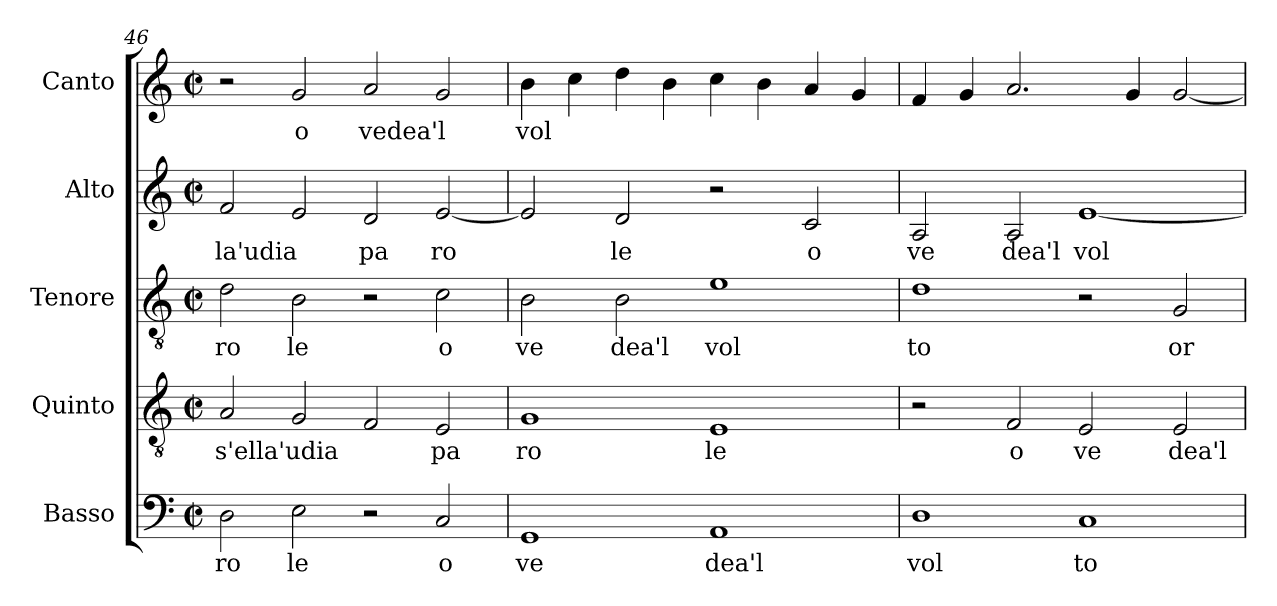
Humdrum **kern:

**kern	**text	**kern	**text	**kern	**text	**kern	**text	**kern	**text
*part5	*part5	*part4	*part4	*part3	*part3	*part2	*part2	*part1	*part1
*staff5	*staff5	*staff4	*staff4	*staff3	*staff3	*staff2	*staff2	*staff1	*staff1
*I"Basso	*	*I"Quinto	*	*I"Tenore	*	*I"Alto	*	*I"Canto	*
*clefF4	*	*clefGv2	*	*clefGv2	*	*clefG2	*	*clefG2	*
*k[]	*	*k[]	*	*k[]	*	*k[]	*	*k[]	*
*C:	*	*C:	*	*C:	*	*C:	*	*C:	*
*M2/2	*	*M2/2	*	*M2/2	*	*M2/2	*	*M2/2	*
*met(c|)	*	*met(c|)	*	*met(c|)	*	*met(c|)	*	*met(c|)	*
=46	=46	=46	=46	=46	=46	=46	=46	=46	=46
!	!LO:LY:b:cj	!	!LO:LY:b:cj	!	!LO:LY:b:cj	!	!LO:LY:b:cj	!	!
2D\	ro	2A/	s'ella'udia	2d\	ro	2f/	la'udia	2r	.
!	!LO:LY:b:cj	!	!LO:LY:b:cj	!	!LO:LY:b:cj	!	!LO:LY:b:cj	!	!LO:LY:b:cj
2E\	le	2G/	.	2B\	le	2e/	.	2g/	o
!	!	!	!LO:LY:b:cj	!	!	!	!LO:LY:b:cj	!	!LO:LY:b:cj
2r	.	2F/	.	2r	.	2d/	pa	2a/	vedea'l
!	!LO:LY:b:cj	!	!LO:LY:b:cj	!	!LO:LY:b:cj	!	!LO:LY:b:cj	!	!LO:LY:b:cj
2C/	o	2E/	pa	2c\	o	[<2e/	ro	2g/	.
=47	=47	=47	=47	=47	=47	=47	=47	=47	=47
!	!LO:LY:b:cj	!	!LO:LY:b:cj	!	!LO:LY:b:cj	!	!LO:LY:b:cj	!	!LO:LY:b:cj
1GG	ve	1G	ro	2B\	ve	2e/]	.	4b\	vol-
!	!	!	!	!	!	!	!	!	!LO:LY:b:cj
.	.	.	.	.	.	.	.	4cc\	--
!	!	!	!	!	!LO:LY:b:cj	!	!LO:LY:b:cj	!	!LO:LY:b:cj
.	.	.	.	2B\	dea'l	2d/	le	4dd\	--
!	!	!	!	!	!	!	!	!	!LO:LY:b:cj
.	.	.	.	.	.	.	.	4b\	--
!	!LO:LY:b:cj	!	!LO:LY:b:cj	!	!LO:LY:b:cj	!	!	!	!LO:LY:b:cj
1AA	dea'l	1E	le	1e	vol	2r	.	4cc\	--
!	!	!	!	!	!	!	!	!	!LO:LY:b:cj
.	.	.	.	.	.	.	.	4b\	--
!	!	!	!	!	!	!	!LO:LY:b:cj	!	!LO:LY:b:cj
.	.	.	.	.	.	2c/	o	4a/	--
!	!	!	!	!	!	!	!	!	!LO:LY:b:cj
.	.	.	.	.	.	.	.	4g/	--
=48	=48	=48	=48	=48	=48	=48	=48	=48	=48
!	!LO:LY:b:cj	!	!	!	!LO:LY:b:cj	!	!LO:LY:b:cj	!	!LO:LY:b:cj
1D	vol	2r	.	1d	to	2A/	ve	4f/	--
!	!	!	!	!	!	!	!	!	!LO:LY:b:cj
.	.	.	.	.	.	.	.	4g/	--
!	!	!	!LO:LY:b:cj	!	!	!	!LO:LY:b:cj	!	!LO:LY:b:cj
.	.	2F/	o	.	.	2A/	dea'l	2.a/	--
!	!LO:LY:b:cj	!	!LO:LY:b:cj	!	!	!	!LO:LY:b:cj	!	!
1C	to	2E/	ve	2r	.	[<1e	vol	.	.
!	!	!	!	!	!	!	!	!	!LO:LY:b:cj
.	.	.	.	.	.	.	.	4g/	--
!	!	!	!LO:LY:b:cj	!	!LO:LY:b:cj	!	!	!	!LO:LY:b:cj
.	.	2E/	dea'l	2G/	or	.	.	[<2g/	--
=	=	=	=	=	=	=	=	=	=
*-	*-	*-	*-	*-	*-	*-	*-	*-	*-
